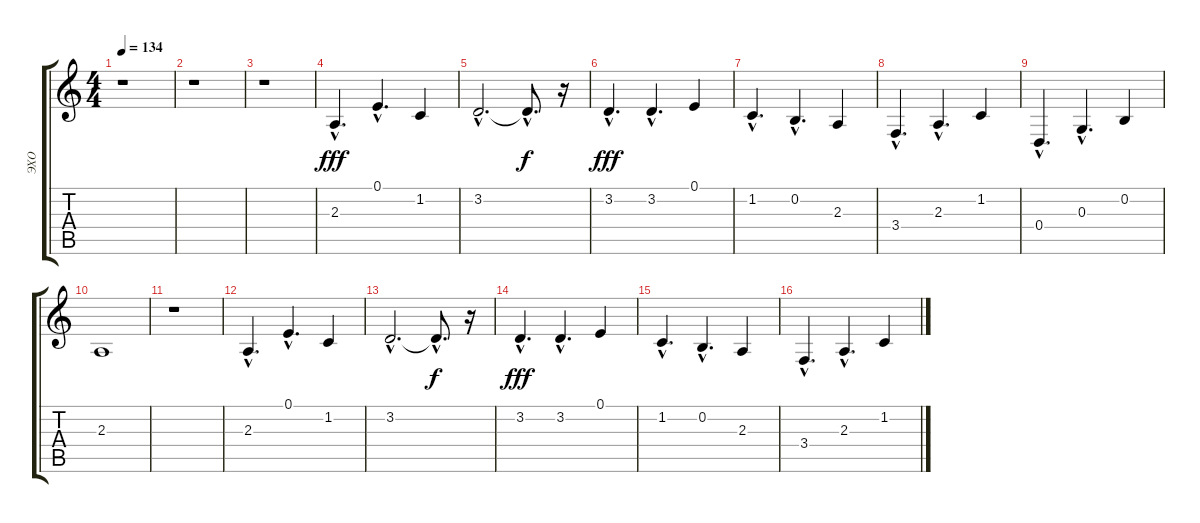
\track ("ЭХО" "ЭХО") {instrument synthbrass1}
\staff {score tabs}
\tuning (E4 B3 G3 D3 A2 E2) {hide}
\ts (4 4)
\tempo 134
\clef g2
\ks c
r.1{dy f} |
r.1 |
r.1 |
2.3{hac}.4{d dy fff volume 11 instrument synthbrass2} 0.1{hac}.4{d} 1.2.4 |
3.2{hac}.2{d} 3.2{hac t}.8{d dy f} r.16 |
3.2{hac}.4{d dy fff} 3.2{hac}.4{d} 0.1.4 |
1.2{hac}.4{d} 0.2{hac}.4{d} 2.3.4 |
3.4{hac}.4{d balance 1} 2.3{hac}.4{d} 1.2.4 |
0.4{hac}.4{d} 0.3{hac}.4{d} 0.2.4 |
2.3.1 |
r.1 |
2.3{hac}.4{d volume 11 instrument synthbrass2} 0.1{hac}.4{d} 1.2.4 |
3.2{hac}.2{d} 3.2{hac t}.8{d dy f} r.16 |
3.2{hac}.4{d dy fff} 3.2{hac}.4{d} 0.1.4 |
1.2{hac}.4{d} 0.2{hac}.4{d} 2.3.4 |
3.4{hac}.4{d} 2.3{hac}.4{d} 1.2.4
